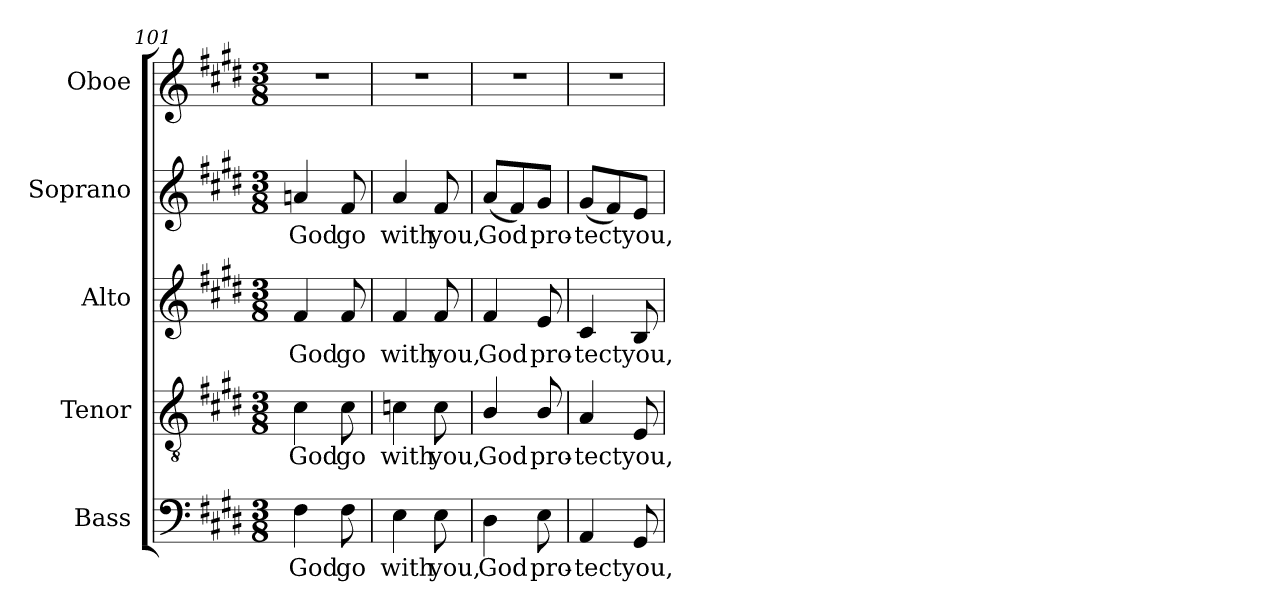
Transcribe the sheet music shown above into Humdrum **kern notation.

**kern	**text	**kern	**text	**kern	**text	**kern	**text	**kern
*part5	*part5	*part4	*part4	*part3	*part3	*part2	*part2	*part1
*staff5	*staff5	*staff4	*staff4	*staff3	*staff3	*staff2	*staff2	*staff1
*I"Bass	*	*I"Tenor	*	*I"Alto	*	*I"Soprano	*	*I"Oboe
*I'B	*	*I'T	*	*I'A	*	*I'S	*	*I'Ob.
*clefF4	*	*clefGv2	*	*clefG2	*	*clefG2	*	*clefG2
*k[f#c#g#d#]	*	*k[f#c#g#d#]	*	*k[f#c#g#d#]	*	*k[f#c#g#d#]	*	*k[f#c#g#d#]
*E:	*	*E:	*	*E:	*	*E:	*	*E:
*M3/8	*	*M3/8	*	*M3/8	*	*M3/8	*	*M3/8
=101	=101	=101	=101	=101	=101	=101	=101	=101
!	!LO:LY:b	!	!LO:LY:b	!	!LO:LY:b	!	!LO:LY:b	!
4F#\	God	4c#\	God	4f#/	God	4an/	God	4.r
!	!LO:LY:b	!	!LO:LY:b	!	!LO:LY:b	!	!LO:LY:b	!
8F#\	go	8c#\	go	8f#/	go	8f#/	go	.
!!LO:PB:g=z
=102	=102	=102	=102	=102	=102	=102	=102	=102
!	!LO:LY:b	!	!LO:LY:b	!	!LO:LY:b	!	!LO:LY:b	!
4E\	with	4cn\	with	4f#/	with	4a/	with	4.r
!	!LO:LY:b	!	!LO:LY:b	!	!LO:LY:b	!	!LO:LY:b	!
8E\	you,	8c\	you,	8f#/	you,	8f#/	you,	.
=103	=103	=103	=103	=103	=103	=103	=103	=103
!	!LO:LY:b	!	!LO:LY:b	!	!LO:LY:b	!	!LO:LY:b	!
4D#\	God	4B/	God	4f#/	God	(<8a/L	God	4.r
.	.	.	.	.	.	8f#/)	.	.
!	!LO:LY:b	!	!LO:LY:b	!	!LO:LY:b	!	!LO:LY:b	!
8E\	pro-	8B/	pro-	8e/	pro-	8g#/J	pro-	.
=104	=104	=104	=104	=104	=104	=104	=104	=104
!	!LO:LY:b	!	!LO:LY:b	!	!LO:LY:b	!	!LO:LY:b	!
4AA/	-tect	4A/	-tect	4c#/	-tect	(<8g#/L	-tect	4.r
.	.	.	.	.	.	8f#/)	.	.
!	!LO:LY:b	!	!LO:LY:b	!	!LO:LY:b	!	!LO:LY:b	!
8GG#/	you,	8E/	you,	8B/	you,	8e/J	you,	.
=	=	=	=	=	=	=	=	=
*-	*-	*-	*-	*-	*-	*-	*-	*-
